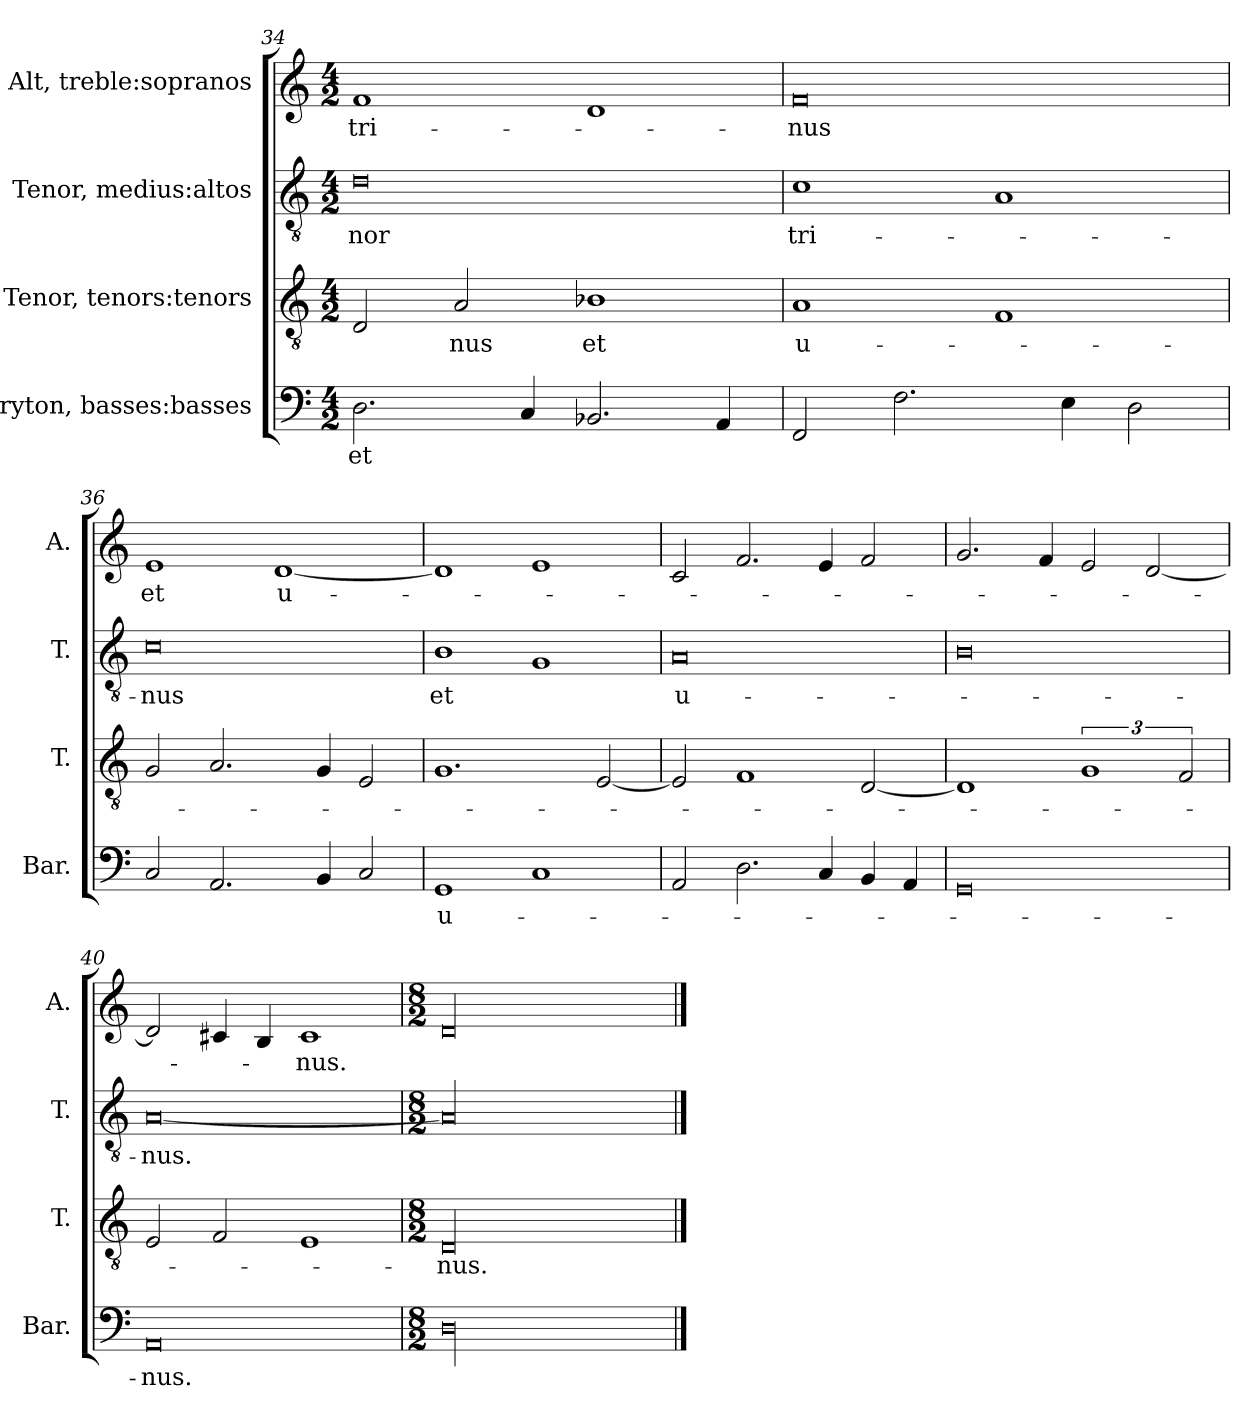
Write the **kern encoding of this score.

**kern	**text	**kern	**text	**kern	**text	**kern	**text
*part4	*part4	*part3	*part3	*part2	*part2	*part1	*part1
*staff4	*staff4	*staff3	*staff3	*staff2	*staff2	*staff1	*staff1
*I"Baryton, basses:basses	*	*I"Tenor, tenors:tenors	*	*I"Tenor, medius:altos	*	*I"Alt, treble:sopranos	*
*I'Bar.	*	*I'T.	*	*I'T.	*	*I'A.	*
*clefF4	*	*clefGv2	*	*clefGv2	*	*clefG2	*
*k[]	*	*k[]	*	*k[]	*	*k[]	*
*M4/2	*	*M4/2	*	*M4/2	*	*M4/2	*
=34	=34	=34	=34	=34	=34	=34	=34
!	!LO:LY:b	!	!	!	!LO:LY:b	!	!LO:LY:b
2.D\	et	2D/	.	0d	-nor	1f	tri-
!	!	!	!LO:LY:b	!	!	!	!
.	.	2A/	-nus	.	.	.	.
4C/	.	.	.	.	.	.	.
!	!	!	!LO:LY:b	!	!	!	!
2.BB-X/	.	1B-X	et	.	.	1d	.
4AA/	.	.	.	.	.	.	.
=35	=35	=35	=35	=35	=35	=35	=35
!	!	!	!LO:LY:b	!	!LO:LY:b	!	!LO:LY:b
2FF/	.	1A	u-	1c	tri-	0f	-nus
2.F\	.	.	.	.	.	.	.
.	.	1F	.	1A	.	.	.
4E\	.	.	.	.	.	.	.
2D\	.	.	.	.	.	.	.
=36	=36	=36	=36	=36	=36	=36	=36
!	!	!	!	!	!LO:LY:b	!	!LO:LY:b
2C/	.	2G/	.	0c	-nus	1e	et
2.AA/	.	2.A/	.	.	.	.	.
!	!	!	!	!	!	!	!LO:LY:b
.	.	.	.	.	.	[1d	u-
4BB/	.	4G/	.	.	.	.	.
2C/	.	2E/	.	.	.	.	.
!!LO:PB:g=z
=37	=37	=37	=37	=37	=37	=37	=37
!	!LO:LY:b	!	!	!	!LO:LY:b	!	!
1GG	u-	1.G	.	1B	et	1d]	.
1C	.	.	.	1G	.	1e	.
.	.	[2E/	.	.	.	.	.
=38	=38	=38	=38	=38	=38	=38	=38
!	!	!	!	!	!LO:LY:b	!	!
2AA/	.	2E/]	.	0A	u-	2c/	.
2.D\	.	1F	.	.	.	2.f/	.
4C/	.	.	.	.	.	4e/	.
4BB/	.	[2D/	.	.	.	2f/	.
4AA/	.	.	.	.	.	.	.
=39	=39	=39	=39	=39	=39	=39	=39
0GG	.	1D]	.	0B	.	2.g/	.
.	.	.	.	.	.	4f/	.
.	.	3%2G	.	.	.	2e/	.
.	.	.	.	.	.	[2d/	.
.	.	3F/	.	.	.	.	.
=40	=40	=40	=40	=40	=40	=40	=40
!	!LO:LY:b	!	!	!	!LO:LY:b	!	!
0AA	-nus.	2E/	.	[0A	-nus.	2d/]	.
.	.	2F/	.	.	.	4c#X/	.
.	.	.	.	.	.	4B/	.
!	!	!	!	!	!	!	!LO:LY:b
.	.	1E	.	.	.	1c#	-nus.
=41	=41	=41	=41	=41	=41	=41	=41
*M8/2	*	*M8/2	*	*M8/2	*	*M8/2	*
!	!	!	!LO:LY:b	!	!	!	!
00D\	.	00D/	-nus.	00A/]	.	00d/	.
==	==	==	==	==	==	==	==
*-	*-	*-	*-	*-	*-	*-	*-
